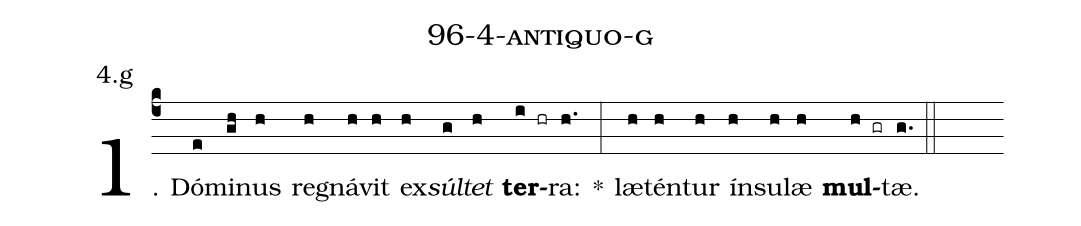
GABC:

name: 96-4-antiquo-g;
annotation: 4.g;
%%
(c4)1. Dó(e)mi(gh)nus(h) re(h)gná(h)vit(h) ex(h)<i>súl</i>(g)<i>tet</i>(h) <b>ter</b>(i hr)ra:(h.) *(:) læ(h)tén(h)tur(h) ín(h)su(h)læ(h) <b>mul</b>(h gr)tæ.(g.) (::)
